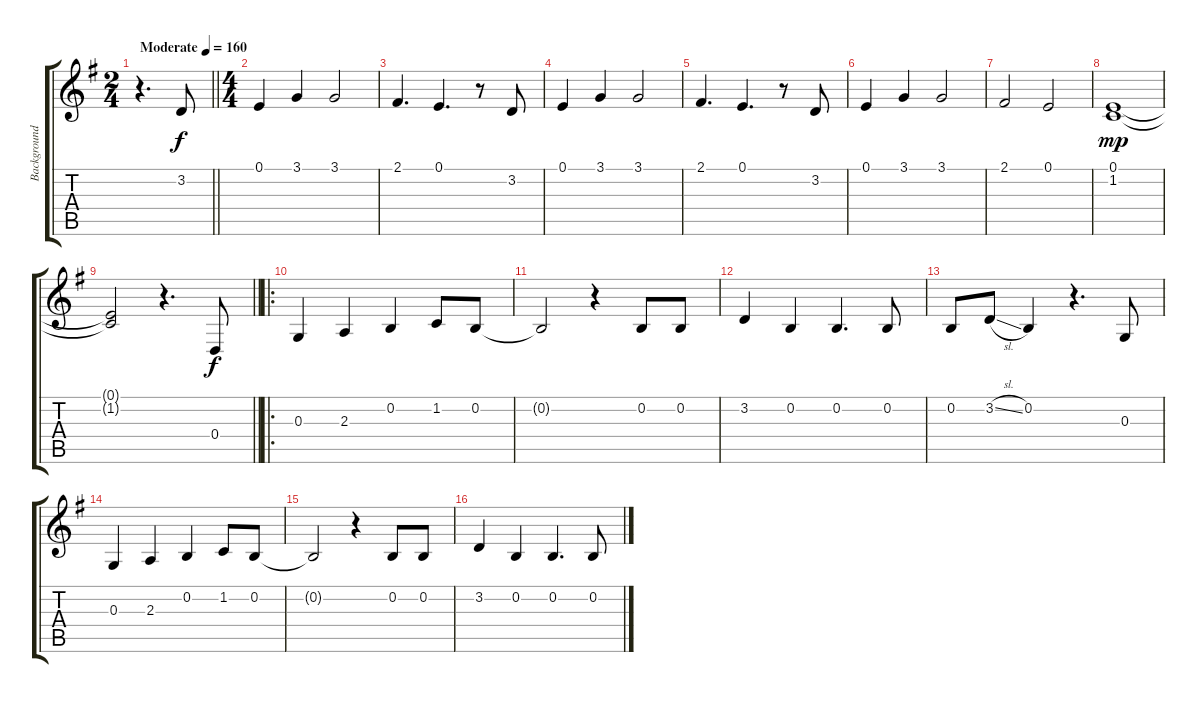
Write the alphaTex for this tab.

\track ("Background Vocal" "Background") {instrument choiraahs}
\staff {score tabs}
\tuning (E4 B3 G3 D3 A2 E2) {hide}
\ts (2 4)
\tempo (160 "Moderate")
\clef g2
\barLineRight lightlight
\ks g
r.4{d dy f instrument choiraahs} 3.2.8 |
\ts (4 4)
0.1.4 3.1.4 3.1.2 |
2.1.4{d} 0.1.4{d} r.8 3.2.8 |
0.1.4 3.1.4 3.1.2 |
2.1.4{d} 0.1.4{d} r.8 3.2.8 |
0.1.4 3.1.4 3.1.2 |
2.1.2 0.1.2 |
(0.1 1.2).1{dy mp} |
\barLineRight lightlight
(0.1{t} 1.2{t}).2 r.4{d} 0.4.8{dy f} |
\ro
0.3.4 2.3.4 0.2.4 1.2.8 0.2.8 |
0.2{t}.2 r.4 0.2.8 0.2.8 |
3.2.4 0.2.4 0.2.4{d} 0.2.8 |
0.2.8 3.2{sl}.8 0.2.4 r.4{d} 0.3.8 |
0.3.4 2.3.4 0.2.4 1.2.8 0.2.8 |
0.2{t}.2 r.4 0.2.8 0.2.8 |
3.2.4 0.2.4 0.2.4{d} 0.2.8
